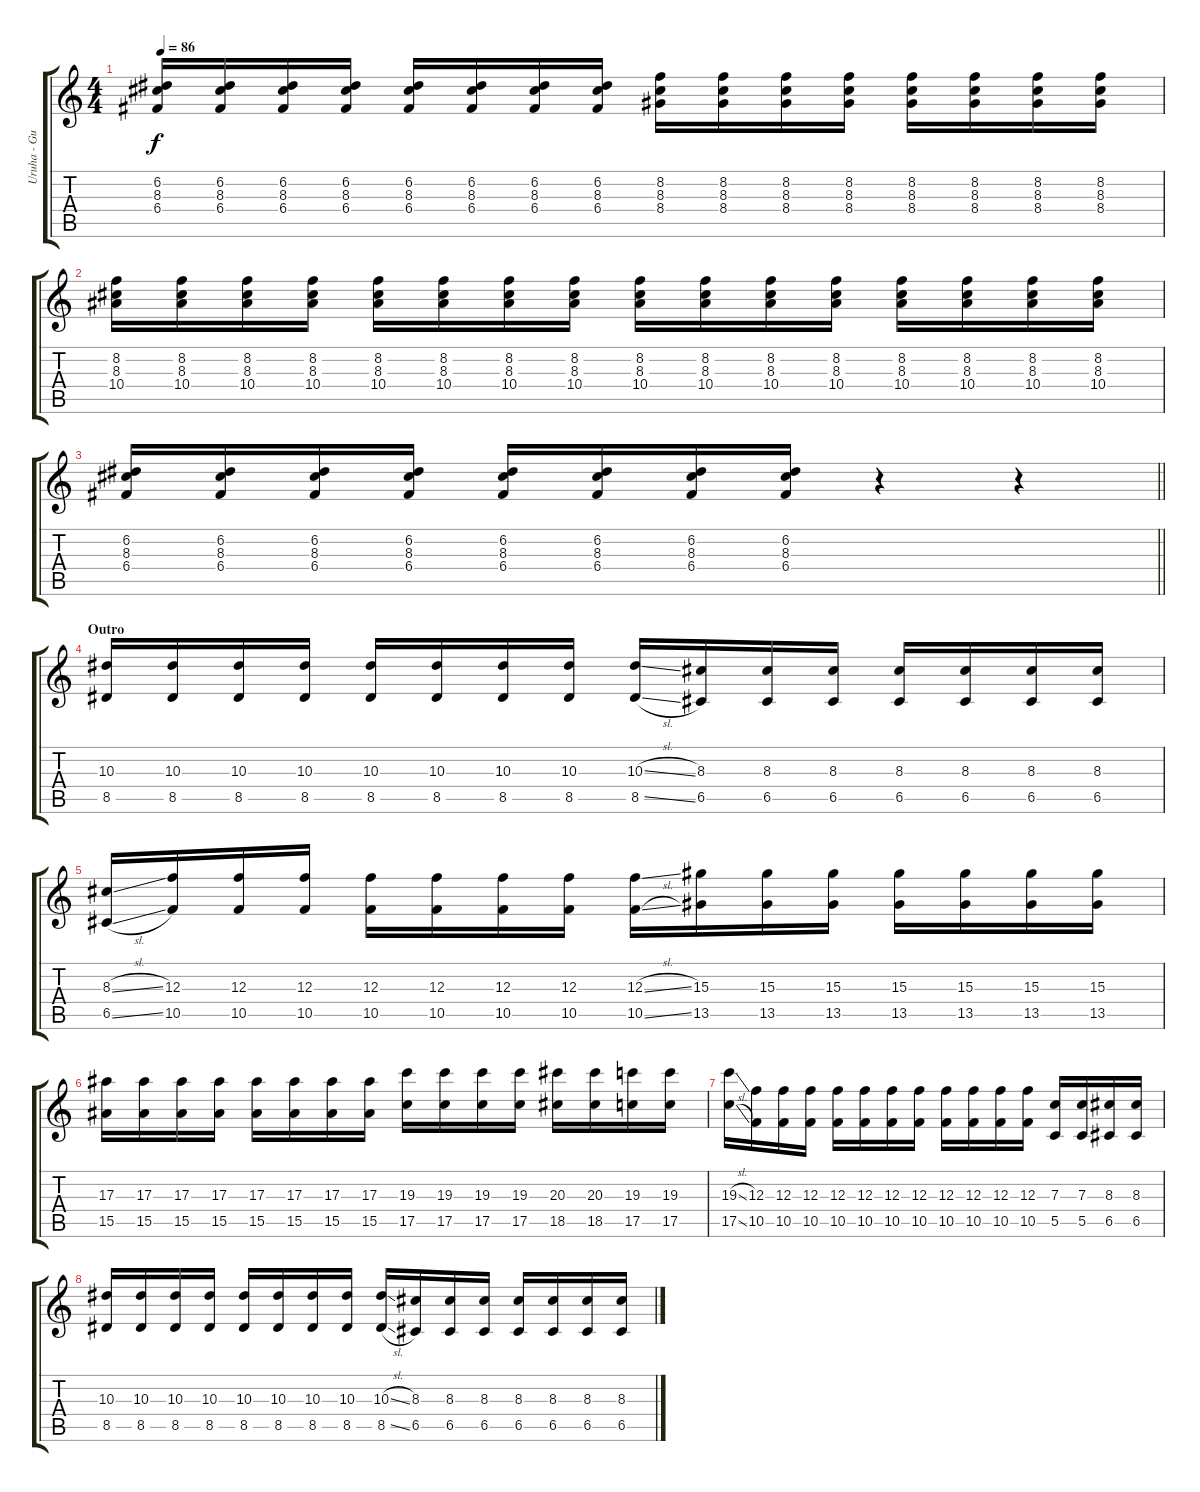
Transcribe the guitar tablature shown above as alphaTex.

\track ("Uruha - Guitar 1" "Uruha - Gu") {instrument overdrivenguitar}
\staff {score tabs}
\tuning (D4 A3 F3 C3 G2 D2) {hide}
\ts (4 4)
\tempo 86
\clef g2
\ks c
(6.2 8.3 6.4).16{dy f} (6.2 8.3 6.4).16 (6.2 8.3 6.4).16 (6.2 8.3 6.4).16 (6.2 8.3 6.4).16 (6.2 8.3 6.4).16 (6.2 8.3 6.4).16 (6.2 8.3 6.4).16 (8.2 8.3 8.4).16 (8.2 8.3 8.4).16 (8.2 8.3 8.4).16 (8.2 8.3 8.4).16 (8.2 8.3 8.4).16 (8.2 8.3 8.4).16 (8.2 8.3 8.4).16 (8.2 8.3 8.4).16 |
(8.2 8.3 10.4).16 (8.2 8.3 10.4).16 (8.2 8.3 10.4).16 (8.2 8.3 10.4).16 (8.2 8.3 10.4).16 (8.2 8.3 10.4).16 (8.2 8.3 10.4).16 (8.2 8.3 10.4).16 (8.2 8.3 10.4).16 (8.2 8.3 10.4).16 (8.2 8.3 10.4).16 (8.2 8.3 10.4).16 (8.2 8.3 10.4).16 (8.2 8.3 10.4).16 (8.2 8.3 10.4).16 (8.2 8.3 10.4).16 |
\barLineRight lightlight
(6.2 8.3 6.4).16 (6.2 8.3 6.4).16 (6.2 8.3 6.4).16 (6.2 8.3 6.4).16 (6.2 8.3 6.4).16 (6.2 8.3 6.4).16 (6.2 8.3 6.4).16 (6.2 8.3 6.4).16 r.4 r.4 |
\section ("" "Outro")
(10.3 8.5).16 (10.3 8.5).16 (10.3 8.5).16 (10.3 8.5).16 (10.3 8.5).16 (10.3 8.5).16 (10.3 8.5).16 (10.3 8.5).16 (10.3{sl} 8.5{sl}).16 (8.3 6.5).16 (8.3 6.5).16 (8.3 6.5).16 (8.3 6.5).16 (8.3 6.5).16 (8.3 6.5).16 (8.3 6.5).16 |
(8.3{sl} 6.5{sl}).16 (12.3 10.5).16 (12.3 10.5).16 (12.3 10.5).16 (12.3 10.5).16 (12.3 10.5).16 (12.3 10.5).16 (12.3 10.5).16 (12.3{sl} 10.5{sl}).16 (15.3 13.5).16 (15.3 13.5).16 (15.3 13.5).16 (15.3 13.5).16 (15.3 13.5).16 (15.3 13.5).16 (15.3 13.5).16 |
(17.3 15.5).16 (17.3 15.5).16 (17.3 15.5).16 (17.3 15.5).16 (17.3 15.5).16 (17.3 15.5).16 (17.3 15.5).16 (17.3 15.5).16 (19.3 17.5).16 (19.3 17.5).16 (19.3 17.5).16 (19.3 17.5).16 (20.3 18.5).16 (20.3 18.5).16 (19.3 17.5).16 (19.3 17.5).16 |
(19.3{sl} 17.5{sl}).16 (12.3 10.5).16 (12.3 10.5).16 (12.3 10.5).16 (12.3 10.5).16 (12.3 10.5).16 (12.3 10.5).16 (12.3 10.5).16 (12.3 10.5).16 (12.3 10.5).16 (12.3 10.5).16 (12.3 10.5).16 (7.3 5.5).16 (7.3 5.5).16 (8.3 6.5).16 (8.3 6.5).16 |
(10.3 8.5).16 (10.3 8.5).16 (10.3 8.5).16 (10.3 8.5).16 (10.3 8.5).16 (10.3 8.5).16 (10.3 8.5).16 (10.3 8.5).16 (10.3{sl} 8.5{sl}).16 (8.3 6.5).16 (8.3 6.5).16 (8.3 6.5).16 (8.3 6.5).16 (8.3 6.5).16 (8.3 6.5).16 (8.3 6.5).16
